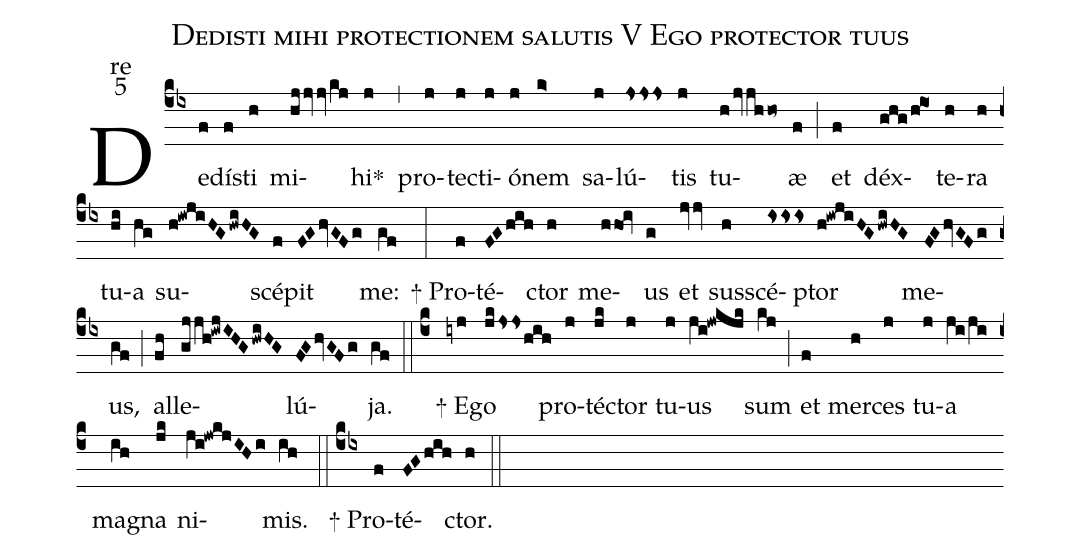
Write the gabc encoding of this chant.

name:Dedisti mihi protectionem salutis V Ego protector tuus;
office-part:re;
mode:5;
%%
(cb4) De(f)dí(f)sti(h) mi(hjjvvkj)hi<sp>*</sp>(j) (,)
pro(j)tec(j)ti(j)ó(j)nem(k>) sa(j)lú(jsss)tis(j) tu(hjvjhho~)æ(f) (;)
et(f) déx(ghg/h!io1)te(h)ra(h) tu(hi)a(hg) su(h!iwjiHGhwiHG)scé(f)pit(FGhvGFg) me:(gf) (:)
<sp>+</sp> Pro(f)té(FGhih)ctor(h) me(hho1!iv)us(g) et(jvv) sus(h)scé(isss)ptor(h!iwjiHGhwiHG) me(FGhvGFg)us,(gf) (;)
al(fh)le(gjjh!iwjIHGhwiHG)lú(FGhvGFg)ja.(gf) (::c4)
<sp>+</sp> E(iyj)go(jkJsshih) pro(j)téc(jk)tor(j) tu(j)us(ji!jwkjk) sum(kj) (;)
et(f) mer(h)ces(j) tu(j)a(ji/ji) ma(ih)gna(jk) ni(ji!jwkjIHi)mis.(ih) (::cb4)
<sp>+</sp> Pro(f)té(FGhih)ctor.(h) (::)
